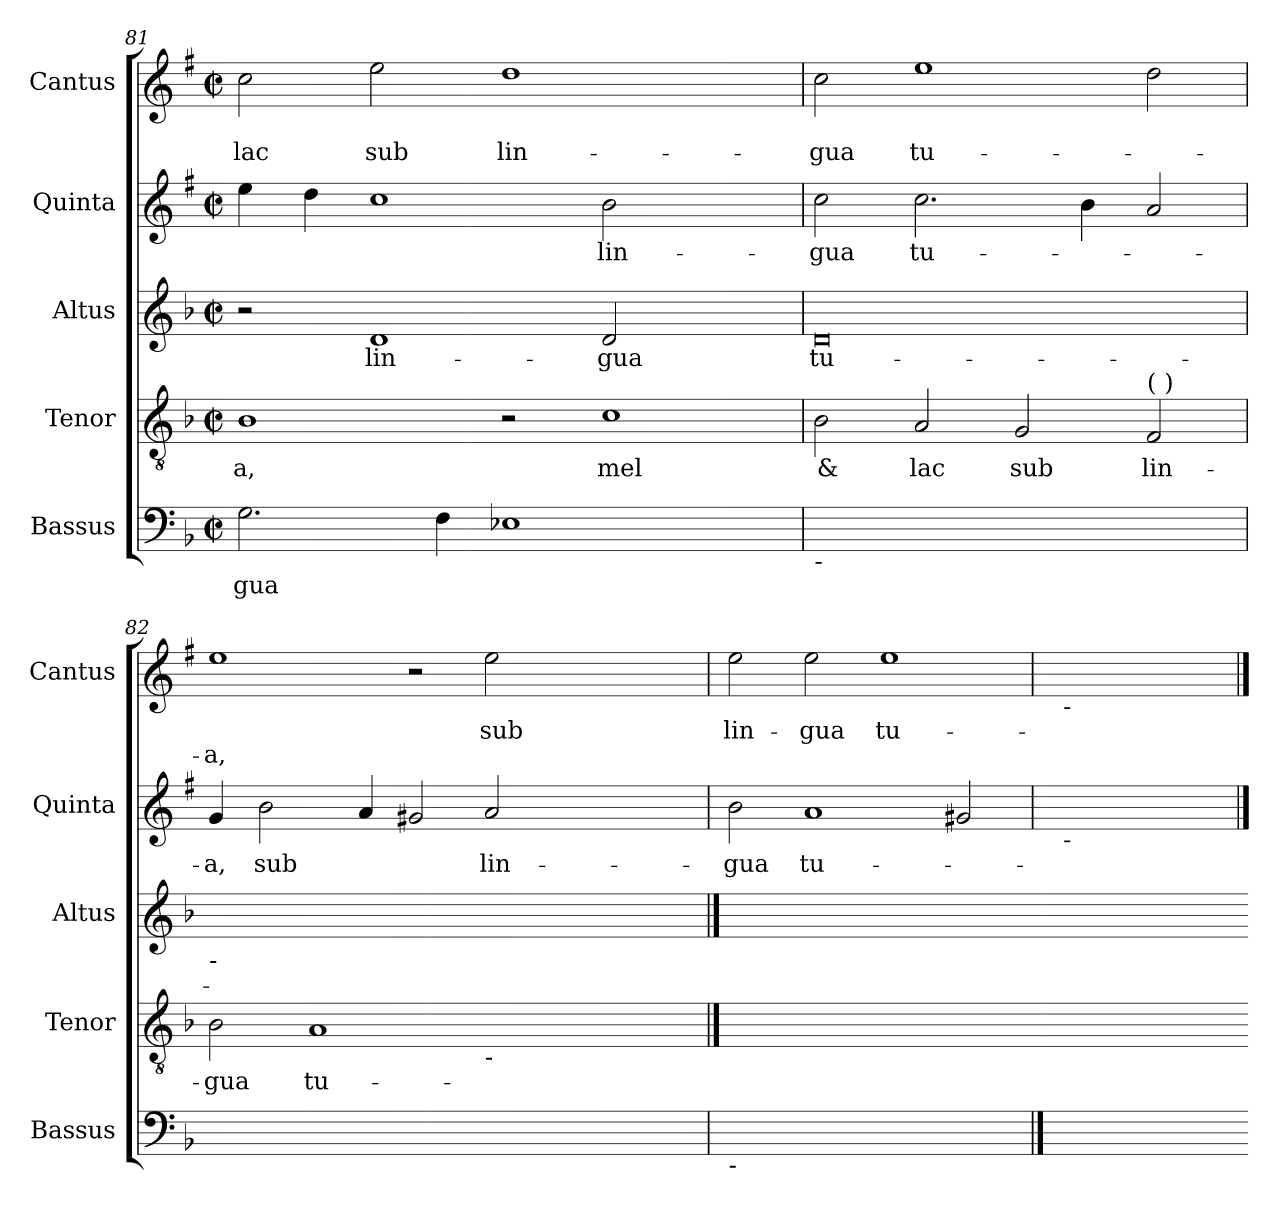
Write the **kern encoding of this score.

**kern	**text	**kern	**text	**kern	**text	**kern	**text	**kern	**text	**text
*part5	*part5	*part4	*part4	*part3	*part3	*part2	*part2	*part1	*part1	*part1
*staff5	*staff5	*staff4	*staff4	*staff3	*staff3	*staff2	*staff2	*staff1	*staff1	*staff1
*I"Bassus	*	*I"Tenor	*	*I"Altus	*	*I"Quinta	*	*I"Cantus	*	*
*I'Bassus	*	*I'Tenor	*	*I'Altus	*	*I'Quinta	*	*I'Cantus	*	*
*clefF4	*	*clefGv2	*	*clefG2	*	*clefG2	*	*clefG2	*	*
*	*	*	*	*	*	*ITrd1c2	*	*ITrd1c2	*	*
*k[b-]	*	*k[b-]	*	*k[b-]	*	*k[b-]	*	*k[b-]	*	*
*F:	*	*F:	*	*F:	*	*F:	*	*F:	*	*
*M4/2	*	*M4/2	*	*M4/2	*	*M4/2	*	*M4/2	*	*
*met(c|)	*	*met(c|)	*	*met(c|)	*	*met(c|)	*	*met(c|)	*	*
=81	=81	=81	=81	=81	=81	=81	=81	=81	=81	=81
!	!LO:LY:b	!	!LO:LY:b	!	!	!	!	!	!	!LO:LY:b
2.G	-gua	1B-	-a,	2r	.	4dd	.	2b-	.	lac
.	.	.	.	.	.	4cc	.	.	.	.
!	!	!	!	!	!LO:LY:b	!	!	!	!	!LO:LY:b
.	.	.	.	1d	lin-	1b-	.	2dd	.	sub
4F	.	.	.	.	.	.	.	.	.	.
!	!	!	!	!	!	!	!	!	!	!LO:LY:b
1E-X	.	2r	.	.	.	.	.	1cc	.	lin-
!	!	!	!LO:LY:b	!	!LO:LY:b	!	!LO:LY:b	!	!	!
.	.	1c	mel	2d	-gua	2a	lin-	.	.	.
2ryy	.	.	.	2ryy	.	2ryy	.	2ryy	.	.
=82	=82	=82	=82	=82	=82	=82	=82	=82	=82	=82
!LO:TX:b:t=-	!	!	!	!	!	!	!	!	!	!
!	!LO:LY:b	!	!LO:LY:b	!	!LO:LY:b	!	!LO:LY:b	!	!	!LO:LY:b
[0Dyy	tu-	2B-	&	0d	tu-	2b-	-gua	2b-	.	-gua
!	!	!	!LO:LY:b	!	!	!	!LO:LY:b	!	!	!LO:LY:b
.	.	2A	lac	.	.	2.b-	tu-	1dd	.	tu-
!	!	!	!LO:LY:b	!	!	!	!	!	!	!
.	.	2G	sub	.	.	.	.	.	.	.
.	.	.	.	.	.	4a	.	.	.	.
!	!	!LO:TX:a:t=(  )	!	!	!	!	!	!	!	!
!	!	!	!LO:LY:b	!	!	!	!	!	!	!
.	.	2F	lin-	.	.	2g	.	2cc	.	.
=82A	=82A	=82A	=82A	=82A	=82A	=82A	=82A	=82A	=82A	=82A
!	!	!	!	!LO:TX:b:t=-	!	!	!	!	!	!
!	!	!	!LO:LY:b	!	!LO:LY:b	!	!LO:LY:b	!	!	!LO:LY:b
0Dyy]	.	2B-	-gua	0dyy	-a.	4f	-a,	1dd	.	-a,
!	!	!	!	!	!	!	!LO:LY:b	!	!	!
.	.	.	.	.	.	2a	sub	.	.	.
!	!	!	!LO:LY:b	!	!	!	!	!	!	!
.	.	1A	tu-	.	.	.	.	.	.	.
.	.	.	.	.	.	4g	.	.	.	.
.	.	.	.	.	.	2f#X	.	2r	.	.
!	!	!LO:TX:b:t=-	!	!	!	!	!	!	!	!
!	!	!	!LO:LY:b	!	!	!	!LO:LY:b	!	!LO:LY:b	!
.	.	0Gyy	-a.	.	.	2g	lin-	2dd	sub	.
1.ryy	.	.	.	1.ryy	.	1.ryy	.	1.ryy	.	.
=83A	=83A	==83A	=83A	==83A	=83A	=83A	=83A	=83A	=83A	=83A
!LO:TX:b:t=-	!	!	!	!	!	!	!	!	!	!
!	!LO:LY:b	!	!	!	!	!	!LO:LY:b	!	!LO:LY:b	!
0Gyy	-a.	0ryy	.	0ryy	.	2a	-gua	2dd	lin-	.
!	!	!	!	!	!	!	!LO:LY:b	!	!LO:LY:b	!
.	.	.	.	.	.	1g	tu-	2dd	-gua	.
!	!	!	!	!	!	!	!	!	!LO:LY:b	!
.	.	.	.	.	.	.	.	1dd	tu-	.
.	.	.	.	.	.	2f#X	.	.	.	.
==84A	=84A	=84A	=84A	=84A	=84A	=84A	=84A	=84A	=84A	=84A
!	!	!	!	!	!	!	!	!LO:TX:b:t=-	!	!
!	!	!	!	!	!	!LO:TX:b:t=-	!	!	!	!
!	!	!	!	!	!	!	!LO:LY:b	!	!LO:LY:b	!
0ryy	.	0ryy	.	0ryy	.	0gyy	-a.	0bnyy	-a.	.
=	==	=	==	=	==	==	==	==	==	==
*-	*-	*-	*-	*-	*-	*-	*-	*-	*-	*-
